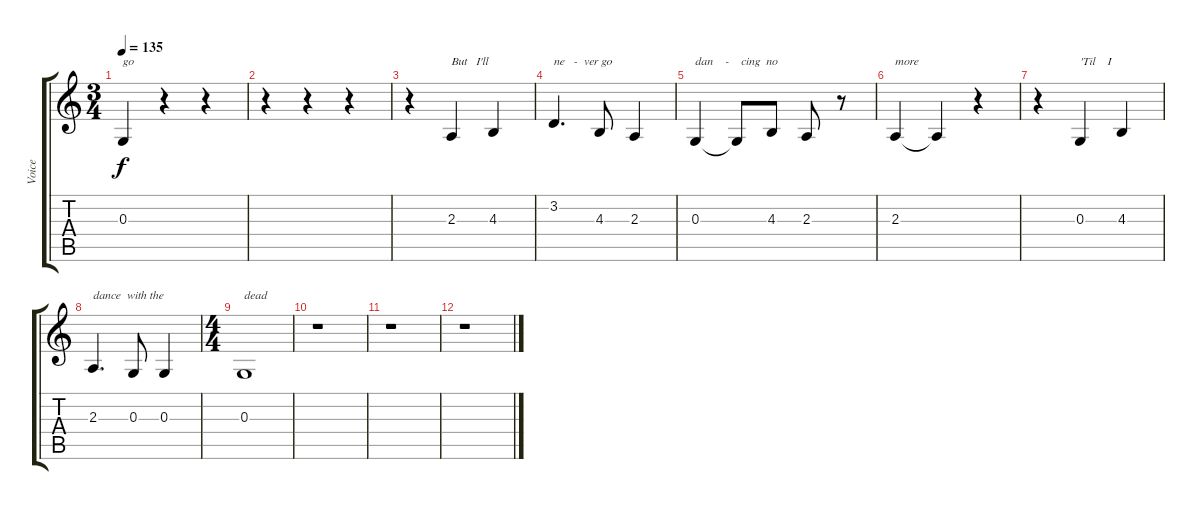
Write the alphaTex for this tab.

\track ("Voice" "Voice") {instrument electricgrandpiano}
\staff {score tabs}
\tuning (E4 B3 G3 D3 A2 E2) {hide}
\ts (3 4)
\tempo 135
\clef g2
\ks c
0.3.4{txt "go" dy f} r.4 r.4 |
r.4 r.4 r.4 |
r.4 2.3.4{txt "But   I'll"} 4.3.4 |
3.2.4{d txt "ne   -  ver go"} 4.3.8 2.3.4 |
0.3.4{txt "dan    -    cing  no"} 0.3{t}.8 4.3.8 2.3.8 r.8 |
2.3.4{txt "more"} 2.3{t}.4 r.4 |
r.4 0.3.4{txt "'Til    I"} 4.3.4 |
2.3.4{d txt "dance  with the"} 0.3.8 0.3.4 |
\ts (4 4)
0.3.1{txt "dead"} |
r.1 |
r.1 |
r.1
